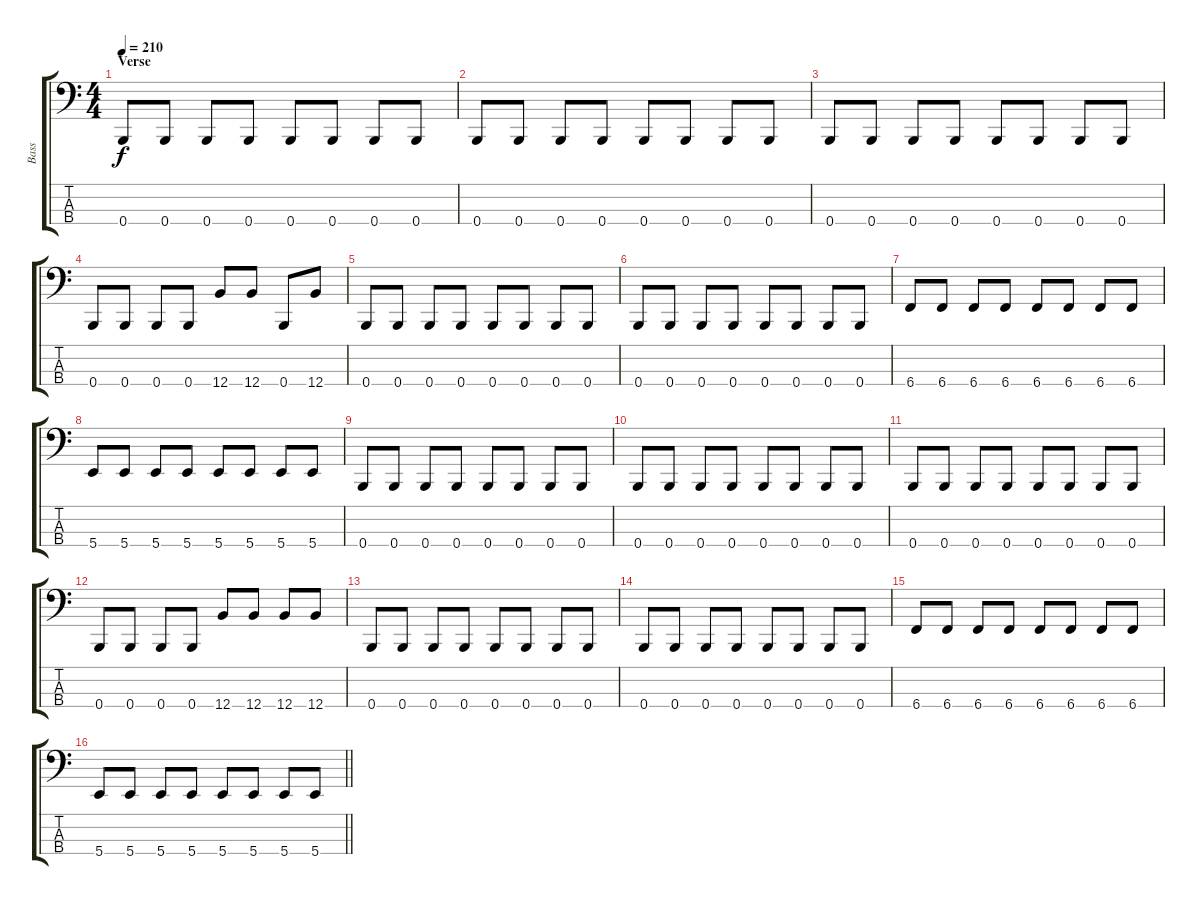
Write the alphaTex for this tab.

\track ("Bass" "Bass") {instrument electricbassfinger}
\staff {score tabs}
\tuning (D2 A1 E1 B0) {hide}
\ts (4 4)
\section ("" "Verse")
\tempo 210
\clef f4
\ks c
0.4.8{dy f} 0.4.8 0.4.8 0.4.8 0.4.8 0.4.8 0.4.8 0.4.8 |
0.4.8 0.4.8 0.4.8 0.4.8 0.4.8 0.4.8 0.4.8 0.4.8 |
0.4.8 0.4.8 0.4.8 0.4.8 0.4.8 0.4.8 0.4.8 0.4.8 |
0.4.8 0.4.8 0.4.8 0.4.8 12.4.8 12.4.8 0.4.8 12.4.8 |
0.4.8 0.4.8 0.4.8 0.4.8 0.4.8 0.4.8 0.4.8 0.4.8 |
0.4.8 0.4.8 0.4.8 0.4.8 0.4.8 0.4.8 0.4.8 0.4.8 |
6.4.8 6.4.8 6.4.8 6.4.8 6.4.8 6.4.8 6.4.8 6.4.8 |
5.4.8 5.4.8 5.4.8 5.4.8 5.4.8 5.4.8 5.4.8 5.4.8 |
0.4.8 0.4.8 0.4.8 0.4.8 0.4.8 0.4.8 0.4.8 0.4.8 |
0.4.8 0.4.8 0.4.8 0.4.8 0.4.8 0.4.8 0.4.8 0.4.8 |
0.4.8 0.4.8 0.4.8 0.4.8 0.4.8 0.4.8 0.4.8 0.4.8 |
0.4.8 0.4.8 0.4.8 0.4.8 12.4.8 12.4.8 12.4.8 12.4.8 |
0.4.8 0.4.8 0.4.8 0.4.8 0.4.8 0.4.8 0.4.8 0.4.8 |
0.4.8 0.4.8 0.4.8 0.4.8 0.4.8 0.4.8 0.4.8 0.4.8 |
6.4.8 6.4.8 6.4.8 6.4.8 6.4.8 6.4.8 6.4.8 6.4.8 |
\barLineRight lightlight
5.4.8 5.4.8 5.4.8 5.4.8 5.4.8 5.4.8 5.4.8 5.4.8
